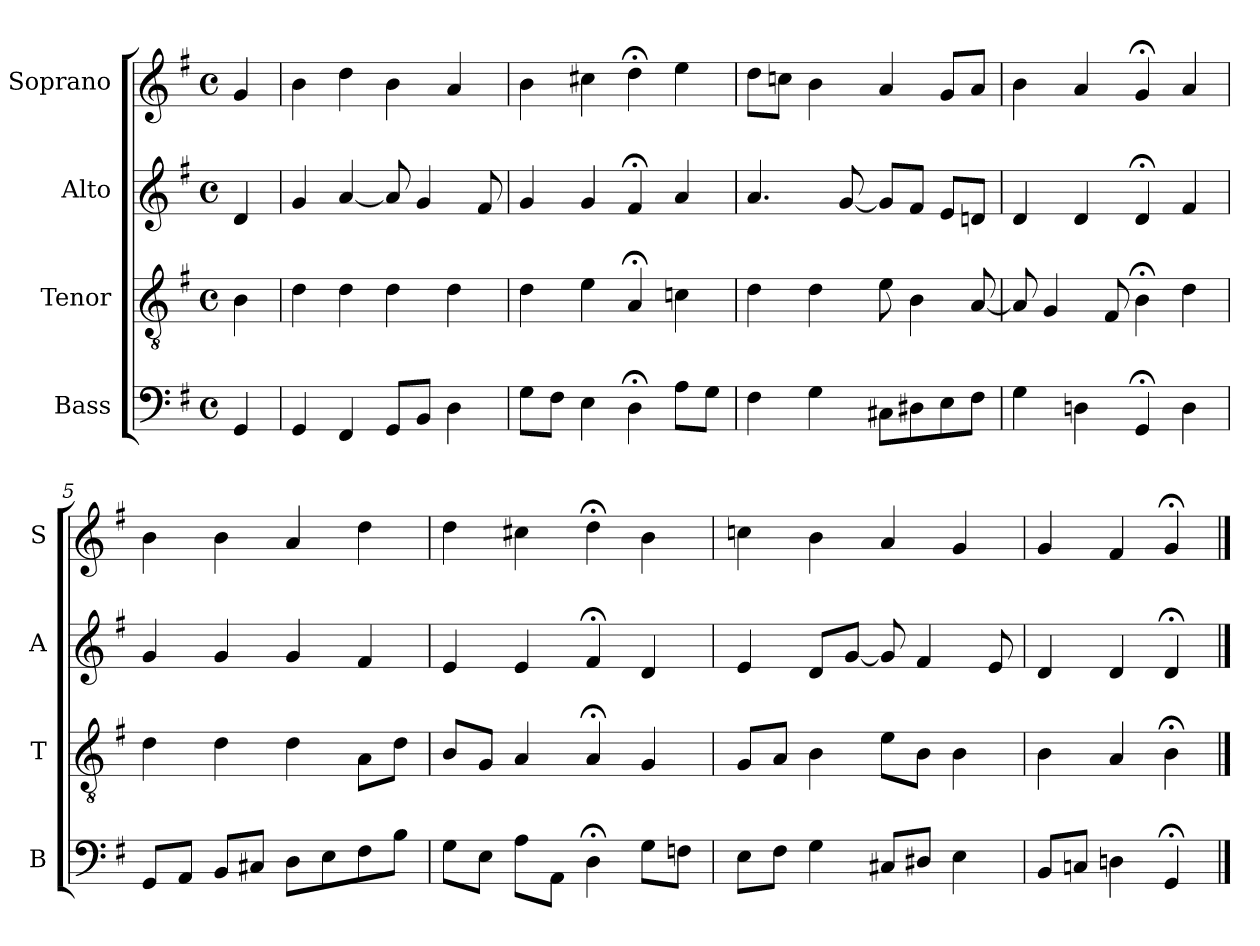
**kern	**kern	**kern	**kern
*part4	*part3	*part2	*part1
*staff4	*staff3	*staff2	*staff1
*I"Bass	*I"Tenor	*I"Alto	*I"Soprano
*I'B	*I'T	*I'A	*I'S
*clefF4	*clefGv2	*clefG2	*clefG2
*k[f#]	*k[f#]	*k[f#]	*k[f#]
*G:	*G:	*G:	*G:
*M4/4	*M4/4	*M4/4	*M4/4
*met(c)	*met(c)	*met(c)	*met(c)
*MM100	*MM100	*MM100	*MM100
=	=	=	=
4GG	4B	4d	4g
=1	=1	=1	=1
4GG	4d	4g	4b
4FF#	4d	[4a	4dd
8GGL	4d	8a]	4b
8BBJ	.	4g	.
4D	4d	.	4a
.	.	8f#	.
=2	=2	=2	=2
8GL	4d	4g	4b
8F#J	.	.	.
4E	4e	4g	4cc#X
4D;<	4A;<	4f#;<i	4dd;<i
8AL	4cn	4ai	4eei
8GJ	.	.	.
=3	=3	=3	=3
4F#	4d	4.a	8ddL
.	.	.	8ccnJ
4G	4d	.	4b
.	.	[8g	.
8C#XL	8e	8gL]	4a
8D#X	4B	8f#J	.
8E	.	8eL	8gL
8F#J	[8A	8dnJ	8aJ
=4	=4	=4	=4
4G	8A]	4d	4b
.	4G	.	.
4Dn	.	4d	4a
.	8F#	.	.
4GG;<	4B;<i	4d;<	4g;<i
4D	4di	4f#	4ai
=5	=5	=5	=5
8GGL	4d	4g	4b
8AAJ	.	.	.
8BBL	4d	4g	4b
8C#XJ	.	.	.
8DL	4d	4g	4a
8E	.	.	.
8F#	8AL	4f#	4dd
8BJ	8dJ	.	.
=6	=6	=6	=6
8GL	8BL	4e	4dd
8EJ	8GJ	.	.
8AL	4A	4e	4cc#X
8AAJ	.	.	.
4D;<	4A;<	4f#;<	4dd;<
8GL	4G	4d	4b
8FnJ	.	.	.
=7	=7	=7	=7
8EL	8GL	4e	4ccn
8F#J	8AJ	.	.
4G	4B	8dL	4b
.	.	[8gJ	.
8C#XL	8eL	8g]	4a
8D#XJ	8BJ	4f#	.
4E	4B	.	4g
.	.	8e	.
=8	=8	=8	=8
8BBL	4B	4d	4g
8CnJ	.	.	.
4Dn	4A	4d	4f#
4GG;<	4B;<	4d;<	4g;<
==	==	==	==
*-	*-	*-	*-
